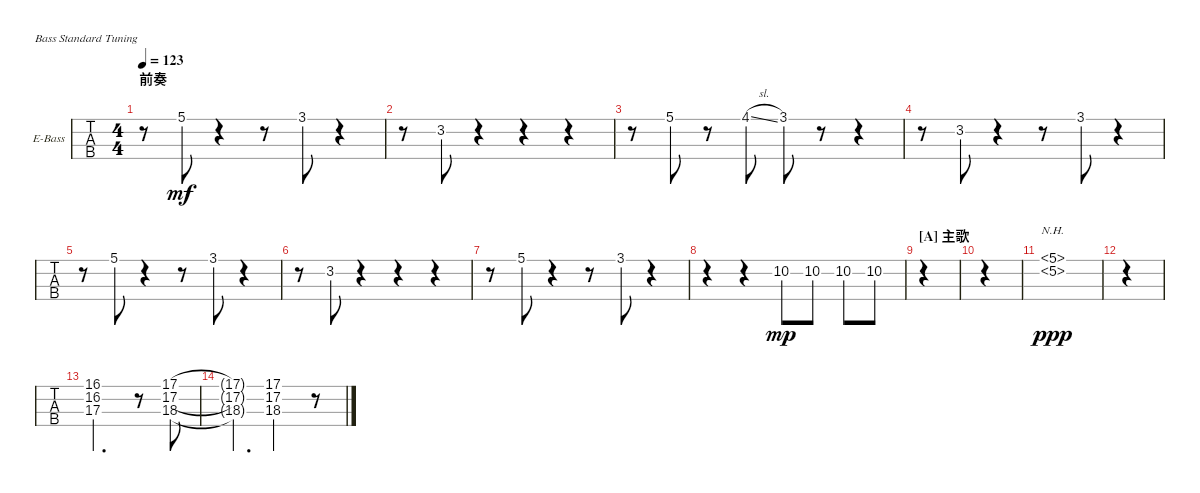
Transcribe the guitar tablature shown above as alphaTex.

\defaultSystemsLayout 4
\bracketExtendMode groupsimilarinstruments
\firstSystemTrackNameOrientation horizontal
\otherSystemsTrackNameOrientation horizontal
\track ("Electric Bass" "E-Bass") {instrument electricbassfinger}
\staff {tabs}
\tuning (G2 D2 A1 E1)
\ts (4 4)
\section ("" "前奏")
\tempo 123
\clef f4
\ks cminor
r.8{dy mf instrument electricbassfinger} 5.1{st}.8 r.4 r.8 3.1{st}.8 r.4 |
r.8 3.2{st}.8 r.4 r.4 r.4 |
r.8 5.1{st}.8 r.8 4.1{sl}.8 3.1.8 r.8 r.4 |
r.8 3.2{st}.8 r.4 r.8 3.1.8 r.4 |
r.8 5.1{st}.8 r.4 r.8 3.1{st}.8 r.4 |
r.8 3.2{st}.8 r.4 r.4 r.4 |
r.8 5.1{st}.8 r.4 r.8 3.1{st}.8 r.4 |
r.4 r.4 10.2.8{dy mp} 10.2.8 10.2.8 10.2.8 |
\section ("A" "主歌")
|
|
(5.2{nh} 5.1{nh}).1{dy ppp} |
|
(17.3 16.2 16.1).2{d} r.8 (18.3 17.2 17.1).8 |
(18.3{t} 17.2{t} 17.1{t}).4{d} (18.3 17.2 17.1).2 r.8
